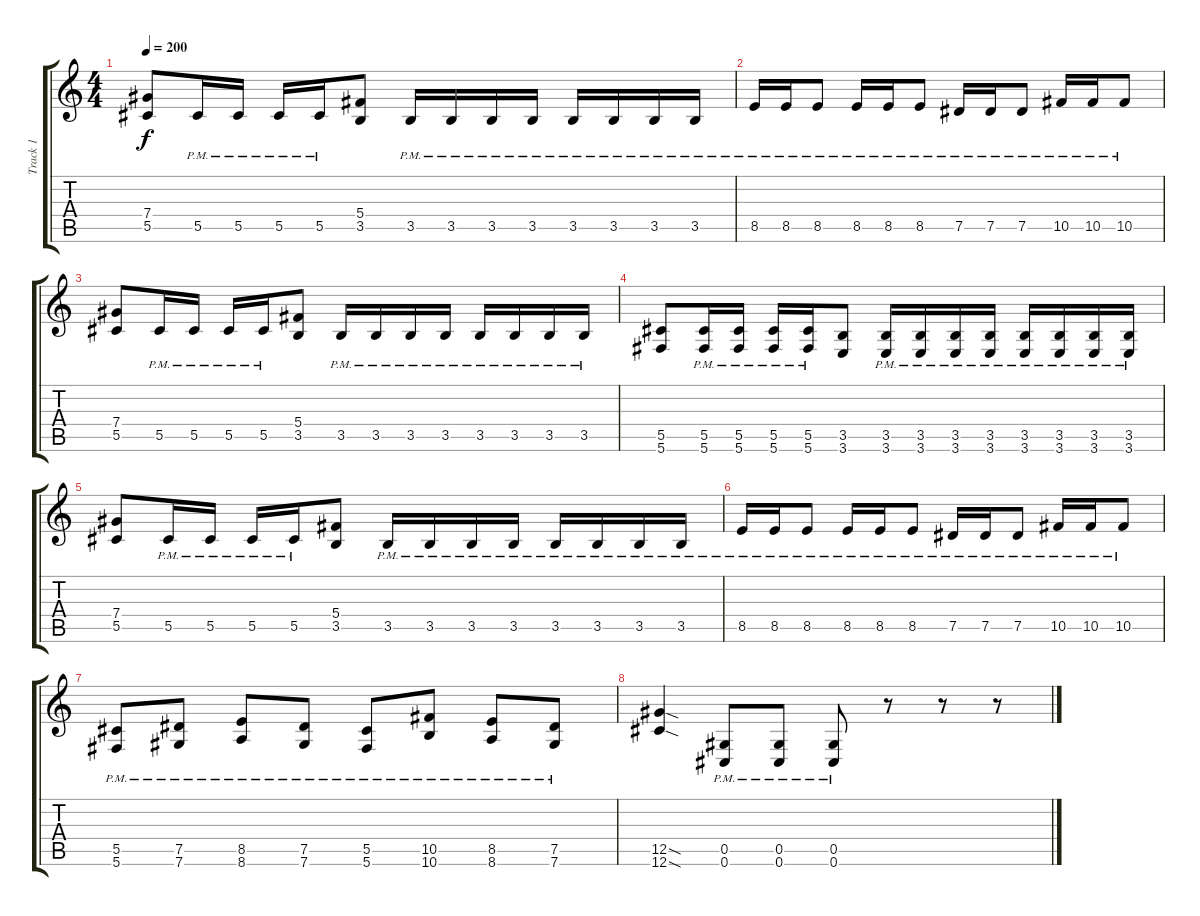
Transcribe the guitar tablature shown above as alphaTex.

\track ("Track 1" "Track 1") {instrument distortionguitar}
\staff {score tabs}
\tuning (Eb4 Bb3 Gb3 Db3 Ab2 Db2) {hide}
\ts (4 4)
\tempo 200
\clef g2
\ks c
(7.4 5.5).8{dy f} 5.5{pm}.16 5.5{pm}.16 5.5{pm}.16 5.5{pm}.16 (5.4 3.5).8 3.5{pm}.16 3.5{pm}.16 3.5{pm}.16 3.5{pm}.16 3.5{pm}.16 3.5{pm}.16 3.5{pm}.16 3.5{pm}.16 |
8.5{pm}.16 8.5{pm}.16 8.5{pm}.8 8.5{pm}.16 8.5{pm}.16 8.5{pm}.8 7.5{pm}.16 7.5{pm}.16 7.5{pm}.8 10.5{pm}.16 10.5{pm}.16 10.5{pm}.8 |
(7.4 5.5).8 5.5{pm}.16 5.5{pm}.16 5.5{pm}.16 5.5{pm}.16 (5.4 3.5).8 3.5{pm}.16 3.5{pm}.16 3.5{pm}.16 3.5{pm}.16 3.5{pm}.16 3.5{pm}.16 3.5{pm}.16 3.5{pm}.16 |
(5.5 5.6).8 (5.5{pm} 5.6{pm}).16 (5.5{pm} 5.6{pm}).16 (5.5{pm} 5.6{pm}).16 (5.5{pm} 5.6{pm}).16 (3.5 3.6).8 (3.5{pm} 3.6{pm}).16 (3.5{pm} 3.6{pm}).16 (3.5{pm} 3.6{pm}).16 (3.5{pm} 3.6{pm}).16 (3.5{pm} 3.6{pm}).16 (3.5{pm} 3.6{pm}).16 (3.5{pm} 3.6{pm}).16 (3.5{pm} 3.6{pm}).16 |
(7.4 5.5).8 5.5{pm}.16 5.5{pm}.16 5.5{pm}.16 5.5{pm}.16 (5.4 3.5).8 3.5{pm}.16 3.5{pm}.16 3.5{pm}.16 3.5{pm}.16 3.5{pm}.16 3.5{pm}.16 3.5{pm}.16 3.5{pm}.16 |
8.5{pm}.16 8.5{pm}.16 8.5{pm}.8 8.5{pm}.16 8.5{pm}.16 8.5{pm}.8 7.5{pm}.16 7.5{pm}.16 7.5{pm}.8 10.5{pm}.16 10.5{pm}.16 10.5{pm}.8 |
(5.5{pm} 5.6{pm}).8 (7.5{pm} 7.6{pm}).8 (8.5{pm} 8.6{pm}).8 (7.5{pm} 7.6{pm}).8 (5.5{pm} 5.6{pm}).8 (10.5{pm} 10.6{pm}).8 (8.5{pm} 8.6{pm}).8 (7.5{pm} 7.6{pm}).8 |
(12.5{sod} 12.6{sod}).4 (0.5{pm} 0.6{pm}).8 (0.5{pm} 0.6{pm}).8 (0.5{pm} 0.6{pm}).8 r.8 r.8 r.8
